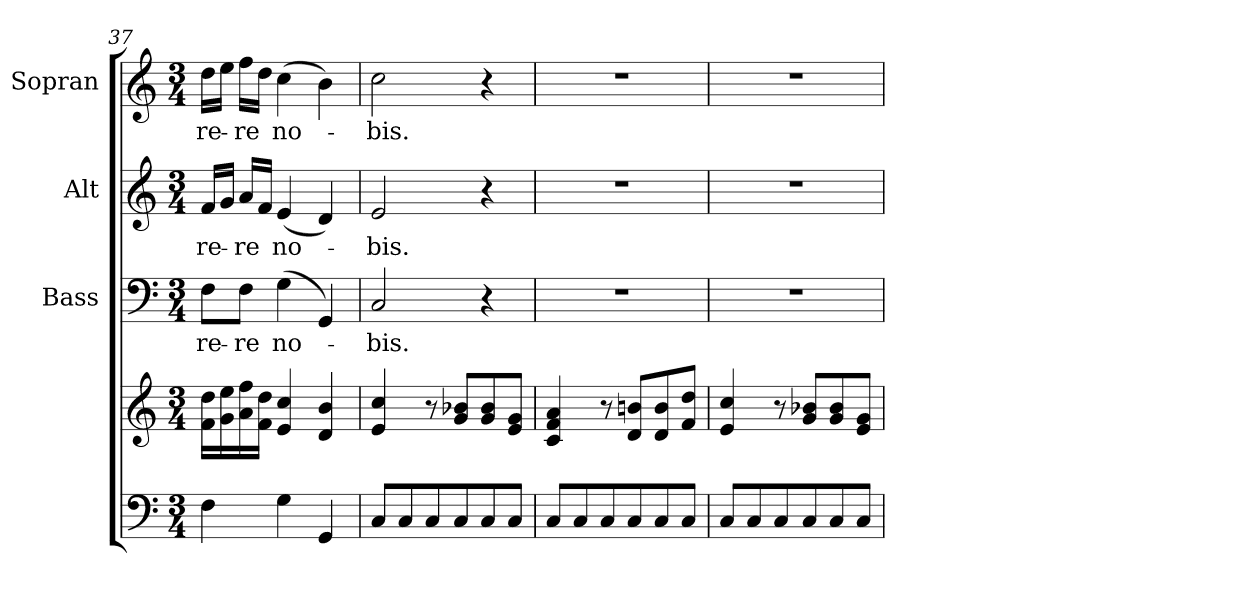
**kern	**kern	**kern	**text	**kern	**text	**kern	**text
*part4	*part4	*part3	*part3	*part2	*part2	*part1	*part1
*staff5	*staff4	*staff3	*staff3	*staff2	*staff2	*staff1	*staff1
*	*	*I"Bass	*	*I"Alt	*	*I"Sopran	*
*	*	*I'B.	*	*I'A.	*	*I'S.	*
!!LO:LB:g=z
*clefF4	*clefG2	*clefF4	*	*clefG2	*	*clefG2	*
*k[]	*k[]	*k[]	*	*k[]	*	*k[]	*
*C:	*C:	*C:	*	*C:	*	*C:	*
*M3/4	*M3/4	*M3/4	*	*M3/4	*	*M3/4	*
=37	=37	=37	=37	=37	=37	=37	=37
!	!	!	!LO:LY:b	!	!LO:LY:b	!	!LO:LY:b
4F\	16f\ 16dd\LL	8F\L	-re-	16f/LL	-re-	16dd\LL	-re-
.	16g\ 16ee\	.	.	16g/JJ	.	16ee\JJ	.
!	!	!	!LO:LY:b	!	!LO:LY:b	!	!LO:LY:b
.	16a\ 16ff\	8F\J	-re	16a/LL	-re	16ff\LL	-re
.	16f\ 16dd\JJ	.	.	16f/JJ	.	16dd\JJ	.
!	!	!	!LO:LY:b	!	!LO:LY:b	!	!LO:LY:b
4G\	4e/ 4cc/	(>4G\	no-	(<4e/	no-	(>4cc\	no-
4GG/	4d/ 4b/	4GG/)	.	4d/)	.	4b\)	.
=38	=38	=38	=38	=38	=38	=38	=38
!	!	!	!LO:LY:b	!	!LO:LY:b	!	!LO:LY:b
8C/L	4e/ 4cc/	2C/	-bis.	2e/	-bis.	2cc\	-bis.
8C/	.	.	.	.	.	.	.
8C/	8r	.	.	.	.	.	.
8C/	8g/ 8b-X/L	.	.	.	.	.	.
8C/	8g/ 8b-/	4r	.	4r	.	4r	.
8C/J	8e/ 8g/J	.	.	.	.	.	.
=39	=39	=39	=39	=39	=39	=39	=39
8C/L	4c/ 4f/ 4a/	2.r	.	2.r	.	2.r	.
8C/	.	.	.	.	.	.	.
8C/	8r	.	.	.	.	.	.
8C/	8d/ 8bn/L	.	.	.	.	.	.
8C/	8d/ 8b/	.	.	.	.	.	.
8C/J	8f/ 8dd/J	.	.	.	.	.	.
=40	=40	=40	=40	=40	=40	=40	=40
8C/L	4e/ 4cc/	2.r	.	2.r	.	2.r	.
8C/	.	.	.	.	.	.	.
8C/	8r	.	.	.	.	.	.
8C/	8g/ 8b-X/L	.	.	.	.	.	.
8C/	8g/ 8b-/	.	.	.	.	.	.
8C/J	8e/ 8g/J	.	.	.	.	.	.
=	=	=	=	=	=	=	=
*-	*-	*-	*-	*-	*-	*-	*-
